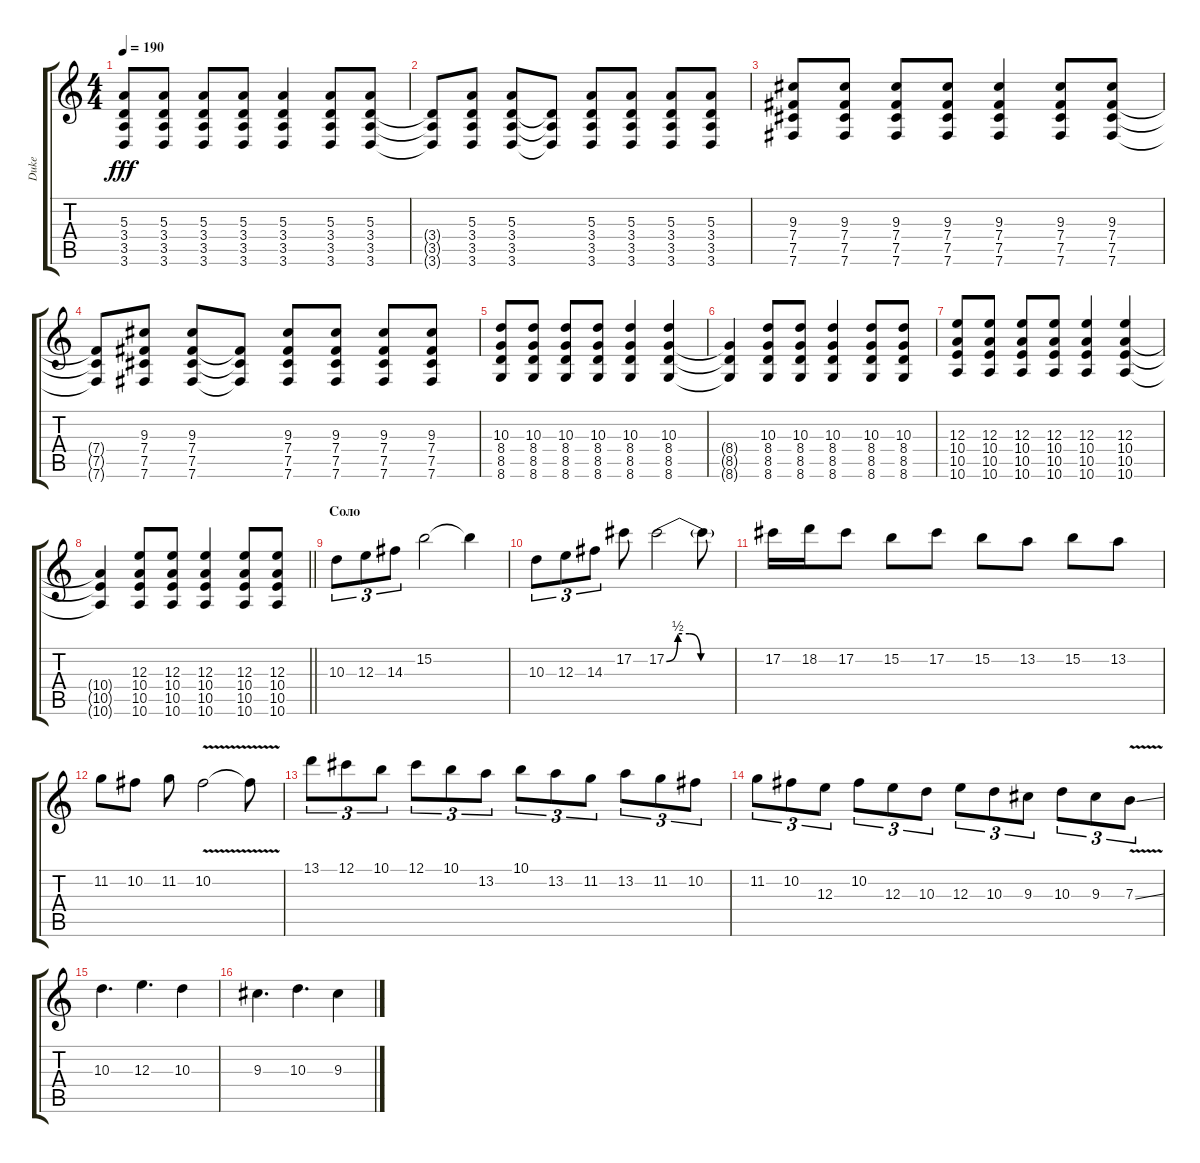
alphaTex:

\track ("Duke" "Duke") {instrument overdrivenguitar}
\staff {score tabs}
\tuning (Db4 Ab3 E3 B2 Gb2 B1) {hide}
\ts (4 4)
\tempo 190
\clef g2
\ks c
(5.3 3.4 3.5 3.6).8{dy fff} (5.3 3.4 3.5 3.6).8 (5.3 3.4 3.5 3.6).8 (5.3 3.4 3.5 3.6).8 (5.3 3.4 3.5 3.6).4 (5.3 3.4 3.5 3.6).8 (5.3 3.4 3.5 3.6).8 |
(3.4{t} 3.5{t} 3.6{t}).8 (5.3 3.4 3.5 3.6).8 (5.3 3.4 3.5 3.6).8 (3.4{t} 3.5{t} 3.6{t}).8 (5.3 3.4 3.5 3.6).8 (5.3 3.4 3.5 3.6).8 (5.3 3.4 3.5 3.6).8 (5.3 3.4 3.5 3.6).8 |
(9.3 7.4 7.5 7.6).8 (9.3 7.4 7.5 7.6).8 (9.3 7.4 7.5 7.6).8 (9.3 7.4 7.5 7.6).8 (9.3 7.4 7.5 7.6).4 (9.3 7.4 7.5 7.6).8 (9.3 7.4 7.5 7.6).8 |
(7.4{t} 7.5{t} 7.6{t}).8 (9.3 7.4 7.5 7.6).8 (9.3 7.4 7.5 7.6).8 (7.4{t} 7.5{t} 7.6{t}).8 (9.3 7.4 7.5 7.6).8 (9.3 7.4 7.5 7.6).8 (9.3 7.4 7.5 7.6).8 (9.3 7.4 7.5 7.6).8 |
(10.3 8.4 8.5 8.6).8 (10.3 8.4 8.5 8.6).8 (10.3 8.4 8.5 8.6).8 (10.3 8.4 8.5 8.6).8 (10.3 8.4 8.5 8.6).4 (10.3 8.4 8.5 8.6).4 |
(8.4{t} 8.5{t} 8.6{t}).4 (10.3 8.4 8.5 8.6).8 (10.3 8.4 8.5 8.6).8 (10.3 8.4 8.5 8.6).4 (10.3 8.4 8.5 8.6).8 (10.3 8.4 8.5 8.6).8 |
(12.3 10.4 10.5 10.6).8 (12.3 10.4 10.5 10.6).8 (12.3 10.4 10.5 10.6).8 (12.3 10.4 10.5 10.6).8 (12.3 10.4 10.5 10.6).4 (12.3 10.4 10.5 10.6).4 |
\barLineRight lightlight
(10.4{t} 10.5{t} 10.6{t}).4 (12.3 10.4 10.5 10.6).8 (12.3 10.4 10.5 10.6).8 (12.3 10.4 10.5 10.6).4 (12.3 10.4 10.5 10.6).8 (12.3 10.4 10.5 10.6).8 |
\section ("" "Соло")
10.3.8{tu (3 2)} 12.3.8{tu (3 2)} 14.3.8{tu (3 2)} 15.2.2 15.2{t}.4 |
10.3.8{tu (3 2)} 12.3.8{tu (3 2)} 14.3.8{tu (3 2)} 17.2.8 17.2{be (custom 0 0 10 2 20 2 30 0 60 0)}.2 17.2{t}.8 |
17.2.16 18.2.16 17.2.8 15.2.8 17.2.8 15.2.8 13.2.8 15.2.8 13.2.8 |
11.2.8 10.2.8 11.2.8 10.2{v}.2 10.2{t}.8 |
13.1.8{tu (3 2)} 12.1.8{tu (3 2)} 10.1.8{tu (3 2)} 12.1.8{tu (3 2)} 10.1.8{tu (3 2)} 13.2.8{tu (3 2)} 10.1.8{tu (3 2)} 13.2.8{tu (3 2)} 11.2.8{tu (3 2)} 13.2.8{tu (3 2)} 11.2.8{tu (3 2)} 10.2.8{tu (3 2)} |
11.2.8{tu (3 2)} 10.2.8{tu (3 2)} 12.3.8{tu (3 2)} 10.2.8{tu (3 2)} 12.3.8{tu (3 2)} 10.3.8{tu (3 2)} 12.3.8{tu (3 2)} 10.3.8{tu (3 2)} 9.3.8{tu (3 2)} 10.3.8{tu (3 2)} 9.3.8{tu (3 2)} 7.3{v ss}.8{tu (3 2)} |
10.3.4{d} 12.3.4{d} 10.3.4 |
9.3.4{d} 10.3.4{d} 9.3.4
